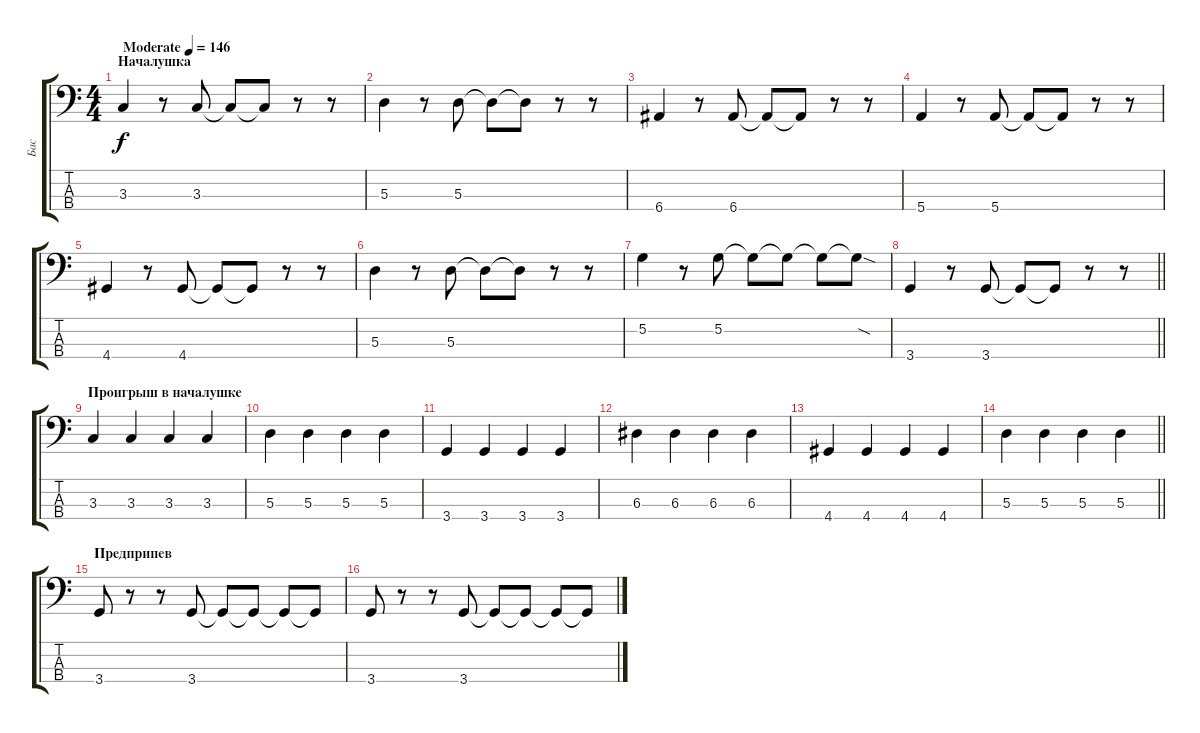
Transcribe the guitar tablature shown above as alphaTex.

\track ("Бас" "Бас") {instrument electricbasspick}
\staff {score tabs}
\tuning (G2 D2 A1 E1) {hide}
\ts (4 4)
\section ("" "Началушка")
\tempo (146 "Moderate")
\clef f4
\ks c
3.3.4{dy f instrument electricbasspick} r.8 3.3.8 3.3{t}.8 3.3{t}.8 r.8 r.8 |
5.3.4 r.8 5.3.8 5.3{t}.8 5.3{t}.8 r.8 r.8 |
6.4.4 r.8 6.4.8 6.4{t}.8 6.4{t}.8 r.8 r.8 |
5.4.4 r.8 5.4.8 5.4{t}.8 5.4{t}.8 r.8 r.8 |
4.4.4 r.8 4.4.8 4.4{t}.8 4.4{t}.8 r.8 r.8 |
5.3.4 r.8 5.3.8 5.3{t}.8 5.3{t}.8 r.8 r.8 |
5.2.4 r.8 5.2.8 5.2{t}.8 5.2{t}.8 5.2{t}.8 5.2{sod t}.8 |
\barLineRight lightlight
3.4.4 r.8 3.4.8 3.4{t}.8 3.4{t}.8 r.8 r.8 |
\section ("" "Проигрыш в началушке")
3.3.4 3.3.4 3.3.4 3.3.4 |
5.3.4 5.3.4 5.3.4 5.3.4 |
3.4.4 3.4.4 3.4.4 3.4.4 |
6.3.4 6.3.4 6.3.4 6.3.4 |
4.4.4 4.4.4 4.4.4 4.4.4 |
\barLineRight lightlight
5.3.4 5.3.4 5.3.4 5.3.4 |
\section ("" "Предприпев")
3.4.8 r.8 r.8 3.4.8 3.4{t}.8 3.4{t}.8 3.4{t}.8 3.4{t}.8 |
3.4.8 r.8 r.8 3.4.8 3.4{t}.8 3.4{t}.8 3.4{t}.8 3.4{t}.8
